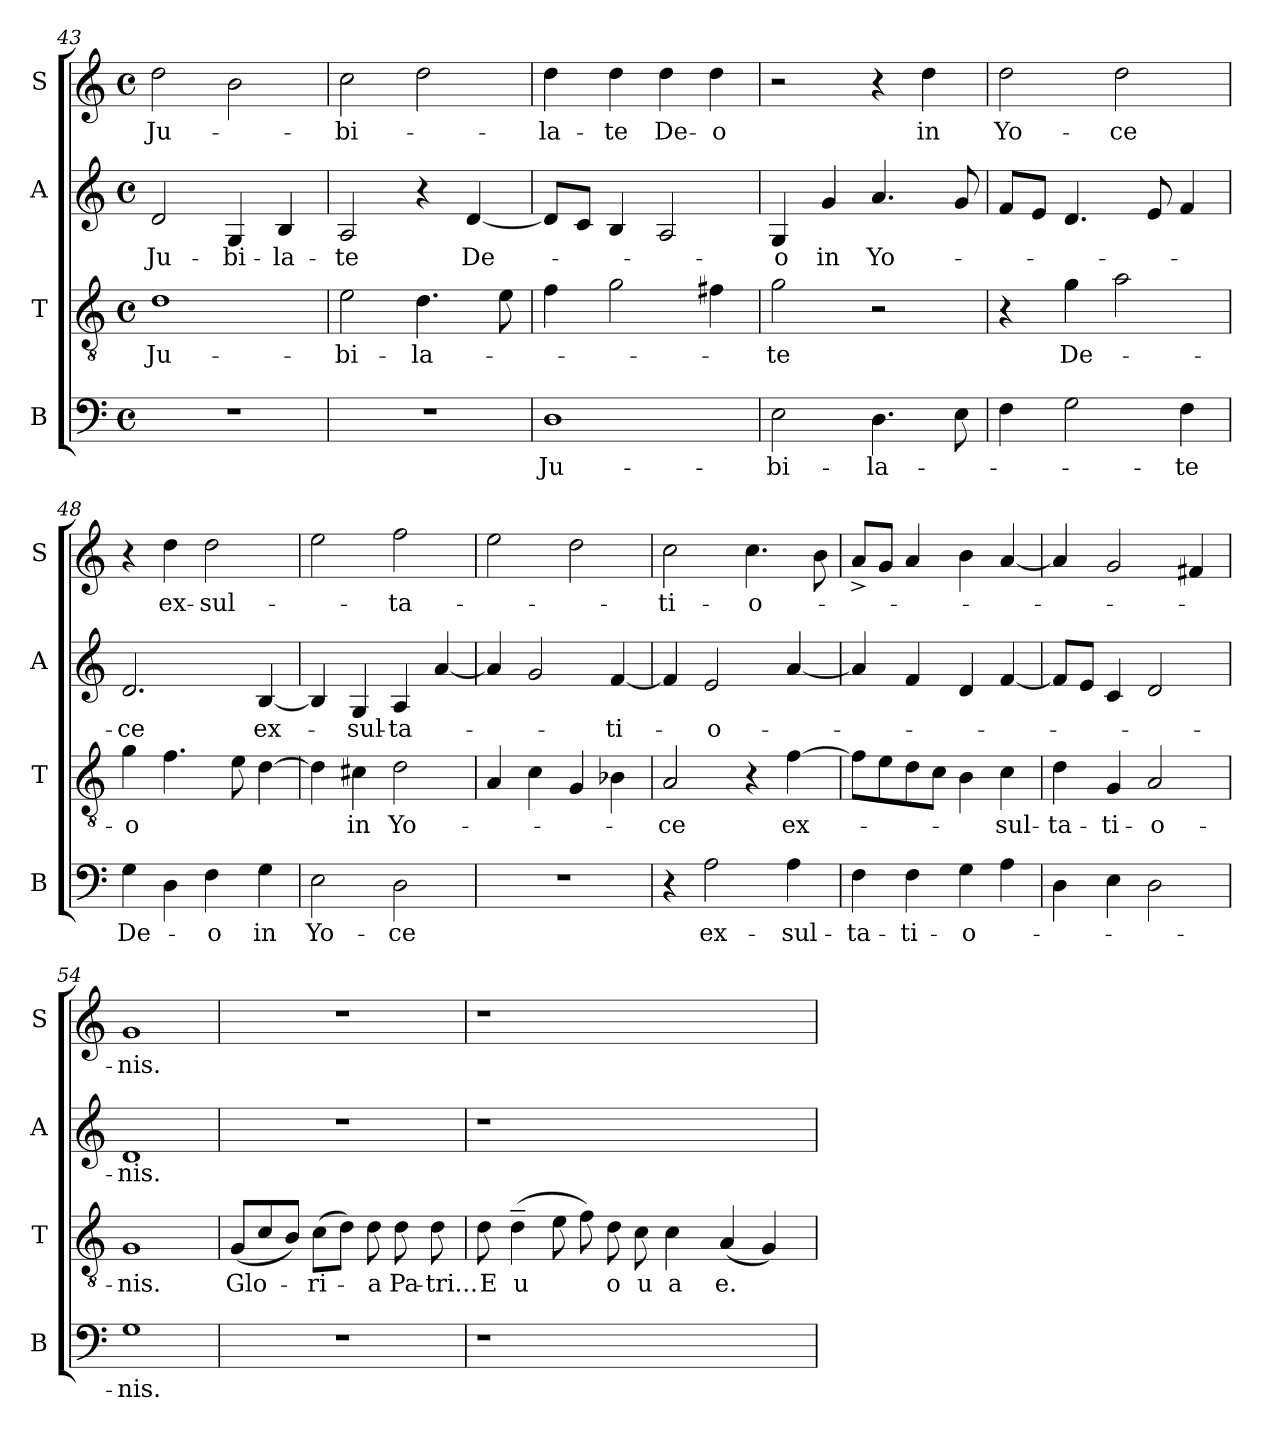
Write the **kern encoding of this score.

**kern	**text	**kern	**text	**kern	**text	**kern	**text
*part4	*part4	*part3	*part3	*part2	*part2	*part1	*part1
*staff4	*staff4	*staff3	*staff3	*staff2	*staff2	*staff1	*staff1
*I"B	*	*I"T	*	*I"A	*	*I"S	*
*I'B	*	*I'T	*	*I'A	*	*I'S	*
!!LO:LB:g=z
*clefF4	*	*clefGv2	*	*clefG2	*	*clefG2	*
*k[]	*	*k[]	*	*k[]	*	*k[]	*
*C:	*	*C:	*	*C:	*	*C:	*
*M4/4	*	*M4/4	*	*M4/4	*	*M4/4	*
*met(c)	*	*met(c)	*	*met(c)	*	*met(c)	*
=43	=43	=43	=43	=43	=43	=43	=43
!	!	!	!LO:LY:b	!	!LO:LY:b	!	!LO:LY:b
1r	.	1d	Ju-	2d/	Ju-	2dd\	Ju-
!	!	!	!	!	!LO:LY:b	!	!
.	.	.	.	4G/	-bi-	2b\	.
!	!	!	!	!	!LO:LY:b	!	!
.	.	.	.	4B/	-la-	.	.
=44	=44	=44	=44	=44	=44	=44	=44
!	!	!	!LO:LY:b	!	!LO:LY:b	!	!LO:LY:b
1r	.	2e\	-bi-	2A/	-te	2cc\	-bi-
!	!	!	!LO:LY:b	!	!	!	!
.	.	4.d\	-la-	4r	.	2dd\	.
!	!	!	!	!	!LO:LY:b	!	!
.	.	.	.	[<4d/	De-	.	.
.	.	8e\	.	.	.	.	.
=45	=45	=45	=45	=45	=45	=45	=45
!	!LO:LY:b	!	!	!	!	!	!LO:LY:b
1D	Ju-	4f\	.	8d/L]	.	4dd\	-la-
.	.	.	.	8c/J	.	.	.
!	!	!	!	!	!	!	!LO:LY:b
.	.	2g\	.	4B/	.	4dd\	-te
!	!	!	!	!	!	!	!LO:LY:b
.	.	.	.	2A/	.	4dd\	De-
!	!	!	!	!	!	!	!LO:LY:b
.	.	4f#X\	.	.	.	4dd\	-o
=46	=46	=46	=46	=46	=46	=46	=46
!	!LO:LY:b	!	!LO:LY:b	!	!LO:LY:b	!	!
2E\	-bi-	2g\	-te	4G/	-o	2r	.
!	!	!	!	!	!LO:LY:b	!	!
.	.	.	.	4g/	in	.	.
!	!LO:LY:b	!	!	!	!LO:LY:b	!	!
4.D\	-la-	2r	.	4.a/	Yo-	4r	.
!	!	!	!	!	!	!	!LO:LY:b
.	.	.	.	.	.	4dd\	in
8E\	.	.	.	8g/	.	.	.
=47	=47	=47	=47	=47	=47	=47	=47
!	!	!	!	!	!	!	!LO:LY:b
4F\	.	4r	.	8f/L	.	2dd\	Yo-
.	.	.	.	8e/J	.	.	.
!	!	!	!LO:LY:b	!	!	!	!
2G\	.	4g\	De-	4.d/	.	.	.
!	!	!	!	!	!	!	!LO:LY:b
.	.	2a\	.	.	.	2dd\	-ce
.	.	.	.	8e/	.	.	.
!	!LO:LY:b	!	!	!	!	!	!
4F\	-te	.	.	4f/	.	.	.
!!LO:PB:g=z
=48	=48	=48	=48	=48	=48	=48	=48
!	!LO:LY:b	!	!LO:LY:b	!	!LO:LY:b	!	!
4G\	De-	4g\	-o	2.d/	-ce	4r	.
!	!	!	!	!	!	!	!LO:LY:b
4D\	.	4.f\	.	.	.	4dd\	ex-
!	!LO:LY:b	!	!	!	!	!	!LO:LY:b
4F\	-o	.	.	.	.	2dd\	-sul-
.	.	8e\	.	.	.	.	.
!	!LO:LY:b	!	!	!	!LO:LY:b	!	!
4G\	in	[>4d\	.	[<4B/	ex-	.	.
=49	=49	=49	=49	=49	=49	=49	=49
!	!LO:LY:b	!	!	!	!	!	!
2E\	Yo-	4d\]	.	4B/]	.	2ee\	.
!	!	!	!LO:LY:b	!	!LO:LY:b	!	!
.	.	4c#X\	in	4G/	-sul-	.	.
!	!LO:LY:b	!	!LO:LY:b	!	!LO:LY:b	!	!LO:LY:b
2D\	-ce	2d\	Yo-	4A/	-ta-	2ff\	-ta-
.	.	.	.	[<4a/	.	.	.
=50	=50	=50	=50	=50	=50	=50	=50
1r	.	4A/	.	4a/]	.	2ee\	.
.	.	4c\	.	2g/	.	.	.
.	.	4G/	.	.	.	2dd\	.
!	!	!	!	!	!LO:LY:b	!	!
.	.	4B-X\	.	[<4f/	-ti-	.	.
=51	=51	=51	=51	=51	=51	=51	=51
!	!	!	!LO:LY:b	!	!	!	!LO:LY:b
4r	.	2A/	-ce	4f/]	.	2cc\	-ti-
!	!LO:LY:b	!	!	!	!LO:LY:b	!	!
2A\	ex-	.	.	2e/	-o-	.	.
!	!	!	!	!	!	!	!LO:LY:b
.	.	4r	.	.	.	4.cc\	-o-
!	!LO:LY:b	!	!LO:LY:b	!	!	!	!
4A\	-sul-	[>4f\	ex-	[<4a/	.	.	.
.	.	.	.	.	.	8b\	.
=52	=52	=52	=52	=52	=52	=52	=52
!	!LO:LY:b	!	!	!	!	!	!
4F\	-ta-	8f\L]	.	4a/]	.	8a^</L	.
.	.	8e\	.	.	.	8g/J	.
!	!LO:LY:b	!	!	!	!	!	!
4F\	-ti-	8d\	.	4f/	.	4a/	.
.	.	8c\J	.	.	.	.	.
!	!LO:LY:b	!	!	!	!	!	!
4G\	-o-	4B\	.	4d/	.	4b\	.
!	!	!	!LO:LY:b	!	!	!	!
4A\	.	4c\	-sul-	[<4f/	.	[<4a/	.
=53	=53	=53	=53	=53	=53	=53	=53
!	!	!	!LO:LY:b	!	!	!	!
4D\	.	4d\	-ta-	8f/L]	.	4a/]	.
.	.	.	.	8e/J	.	.	.
!	!	!	!LO:LY:b	!	!	!	!
4E\	.	4G/	-ti-	4c/	.	2g/	.
!	!	!	!LO:LY:b	!	!	!	!
2D\	.	2A/	-o-	2d/	.	.	.
.	.	.	.	.	.	4f#X/	.
=54	=54	=54	=54	=54	=54	=54	=54
!	!LO:LY:b	!	!LO:LY:b	!	!LO:LY:b	!	!LO:LY:b
1G	-nis.	1G	-nis.	1d	-nis.	1g	-nis.
!!LO:LB:g=z
=55	=55	=55	=55	=55	=55	=55	=55
!	!	!	!LO:LY:b	!	!	!	!
1r	.	(<8G/L	Glo-	1r	.	1r	.
.	.	8c/	.	.	.	.	.
.	.	8B/J)	.	.	.	.	.
!	!	!	!LO:LY:b	!	!	!	!
.	.	(>8c\L	-ri-	.	.	.	.
.	.	8d\J)	.	.	.	.	.
!	!	!	!LO:LY:b	!	!	!	!
.	.	8d\	-a	.	.	.	.
!	!	!	!LO:LY:b	!	!	!	!
.	.	8d\	Pa-	.	.	.	.
!	!	!	!LO:LY:b	!	!	!	!
.	.	8d\	-tri...	.	.	.	.
=56	=56	=56	=56	=56	=56	=56	=56
!	!	!	!LO:LY:b	!	!	!	!
1r	.	8d\	E	1r	.	1r	.
!	!	!	!LO:LY:b	!	!	!	!
.	.	(>4d~>\	u	.	.	.	.
.	.	8e\	.	.	.	.	.
.	.	8f\)	.	.	.	.	.
!	!	!	!LO:LY:b	!	!	!	!
.	.	8d\	o	.	.	.	.
!	!	!	!LO:LY:b	!	!	!	!
.	.	8c\	u	.	.	.	.
!	!	!	!LO:LY:b	!	!	!	!
.	.	4c\	a	.	.	.	.
2ryy	.	.	.	2ryy	.	2ryy	.
!	!	!	!LO:LY:b	!	!	!	!
.	.	(<4A/	e.	.	.	.	.
.	.	4G/)	.	.	.	.	.
8ryy	.	.	.	8ryy	.	8ryy	.
=	=	=	=	=	=	=	=
*-	*-	*-	*-	*-	*-	*-	*-
